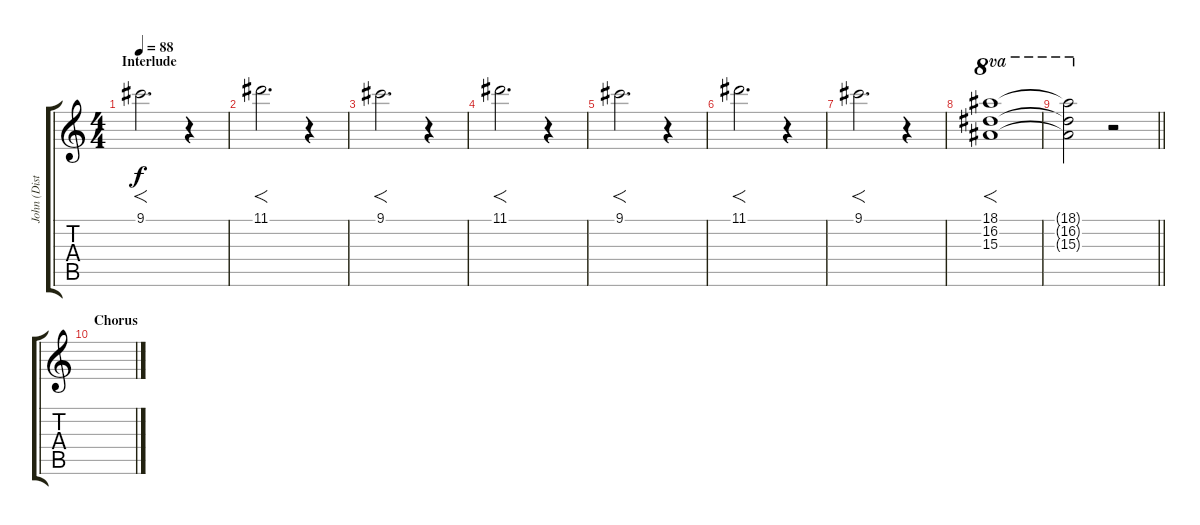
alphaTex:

\track ("John (Distortion/Reverb)" "John (Dist") {instrument distortionguitar}
\staff {score tabs}
\tuning (E4 B3 G3 D3 A2 E2) {hide}
\ts (4 4)
\section ("" "Interlude")
\tempo 88
\clef g2
\ks c
9.1.2{f d dy f} r.4 |
11.1.2{f d} r.4 |
9.1.2{f d} r.4 |
11.1.2{f d} r.4 |
9.1.2{f d} r.4 |
11.1.2{f d} r.4 |
9.1.2{f d} r.4 |
(18.1 16.2 15.3).1{f ot 8va} |
\barLineRight lightlight
(18.1{t} 16.2{t} 15.3{t}).2{ot 8va} r.2 |
\section ("" "Chorus")
